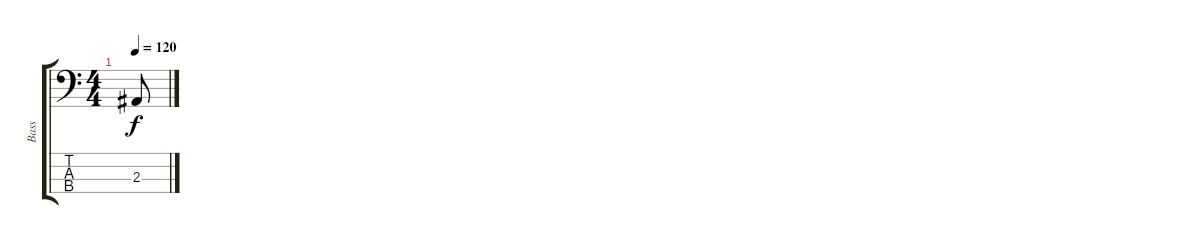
\track ("Bass" "Bass") {instrument electricbassfinger}
\staff {score tabs}
\tuning (Gb2 Db2 Ab1 Eb1) {hide}
\ts (4 4)
\tempo 120
\clef f4
\ks c
2.3.8{dy f}
